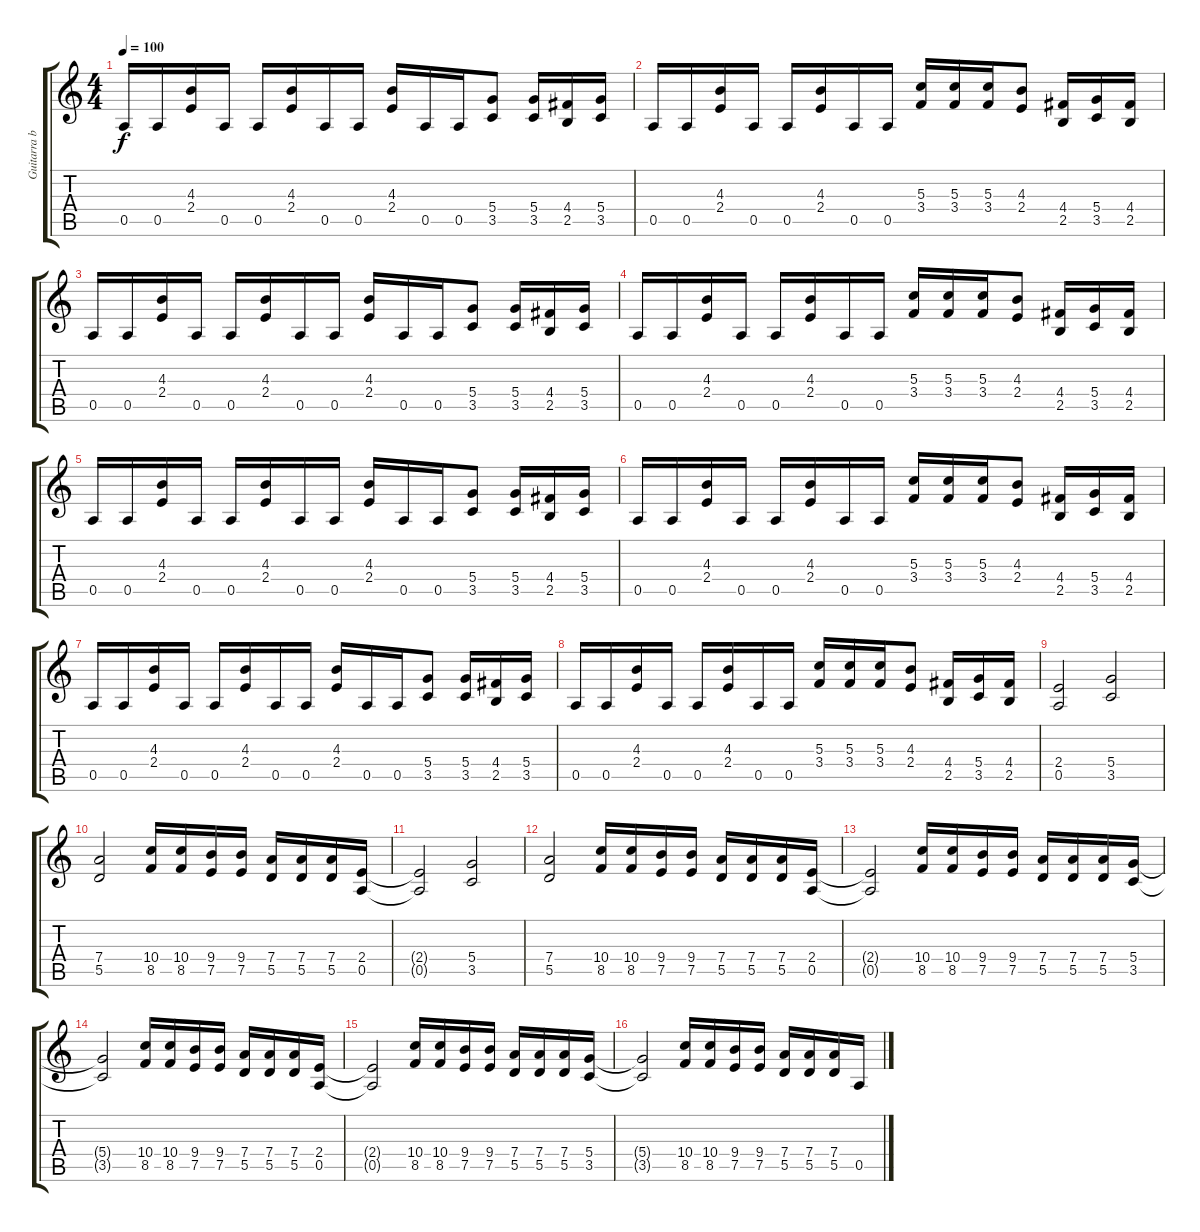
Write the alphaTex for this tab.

\track ("Guitarra base" "Guitarra b") {instrument overdrivenguitar}
\staff {score tabs}
\tuning (E4 B3 G3 D3 A2 E2) {hide}
\ts (4 4)
\tempo 100
\clef g2
\ks c
0.5.16{dy f instrument overdrivenguitar} 0.5.16 (4.3 2.4).16 0.5.16 0.5.16 (4.3 2.4).16 0.5.16 0.5.16 (4.3 2.4).16 0.5.16 0.5.16 (5.4 3.5).8 (5.4 3.5).16 (4.4 2.5).16 (5.4 3.5).16 |
0.5.16 0.5.16 (4.3 2.4).16 0.5.16 0.5.16 (4.3 2.4).16 0.5.16 0.5.16 (5.3 3.4).16 (5.3 3.4).16 (5.3 3.4).16 (4.3 2.4).8 (4.4 2.5).16 (5.4 3.5).16 (4.4 2.5).16 |
0.5.16 0.5.16 (4.3 2.4).16 0.5.16 0.5.16 (4.3 2.4).16 0.5.16 0.5.16 (4.3 2.4).16 0.5.16 0.5.16 (5.4 3.5).8 (5.4 3.5).16 (4.4 2.5).16 (5.4 3.5).16 |
0.5.16 0.5.16 (4.3 2.4).16 0.5.16 0.5.16 (4.3 2.4).16 0.5.16 0.5.16 (5.3 3.4).16 (5.3 3.4).16 (5.3 3.4).16 (4.3 2.4).8 (4.4 2.5).16 (5.4 3.5).16 (4.4 2.5).16 |
0.5.16 0.5.16 (4.3 2.4).16 0.5.16 0.5.16 (4.3 2.4).16 0.5.16 0.5.16 (4.3 2.4).16 0.5.16 0.5.16 (5.4 3.5).8 (5.4 3.5).16 (4.4 2.5).16 (5.4 3.5).16 |
0.5.16 0.5.16 (4.3 2.4).16 0.5.16 0.5.16 (4.3 2.4).16 0.5.16 0.5.16 (5.3 3.4).16 (5.3 3.4).16 (5.3 3.4).16 (4.3 2.4).8 (4.4 2.5).16 (5.4 3.5).16 (4.4 2.5).16 |
0.5.16 0.5.16 (4.3 2.4).16 0.5.16 0.5.16 (4.3 2.4).16 0.5.16 0.5.16 (4.3 2.4).16 0.5.16 0.5.16 (5.4 3.5).8 (5.4 3.5).16 (4.4 2.5).16 (5.4 3.5).16 |
0.5.16 0.5.16 (4.3 2.4).16 0.5.16 0.5.16 (4.3 2.4).16 0.5.16 0.5.16 (5.3 3.4).16 (5.3 3.4).16 (5.3 3.4).16 (4.3 2.4).8 (4.4 2.5).16 (5.4 3.5).16 (4.4 2.5).16 |
(2.4 0.5).2 (5.4 3.5).2 |
(7.4 5.5).2 (10.4 8.5).16 (10.4 8.5).16 (9.4 7.5).16 (9.4 7.5).16 (7.4 5.5).16 (7.4 5.5).16 (7.4 5.5).16 (2.4 0.5).16 |
(2.4{t} 0.5{t}).2 (5.4 3.5).2 |
(7.4 5.5).2 (10.4 8.5).16 (10.4 8.5).16 (9.4 7.5).16 (9.4 7.5).16 (7.4 5.5).16 (7.4 5.5).16 (7.4 5.5).16 (2.4 0.5).16 |
(2.4{t} 0.5{t}).2 (10.4 8.5).16 (10.4 8.5).16 (9.4 7.5).16 (9.4 7.5).16 (7.4 5.5).16 (7.4 5.5).16 (7.4 5.5).16 (5.4 3.5).16 |
(5.4{t} 3.5{t}).2 (10.4 8.5).16 (10.4 8.5).16 (9.4 7.5).16 (9.4 7.5).16 (7.4 5.5).16 (7.4 5.5).16 (7.4 5.5).16 (2.4 0.5).16 |
(2.4{t} 0.5{t}).2 (10.4 8.5).16 (10.4 8.5).16 (9.4 7.5).16 (9.4 7.5).16 (7.4 5.5).16 (7.4 5.5).16 (7.4 5.5).16 (5.4 3.5).16 |
(5.4{t} 3.5{t}).2 (10.4 8.5).16 (10.4 8.5).16 (9.4 7.5).16 (9.4 7.5).16 (7.4 5.5).16 (7.4 5.5).16 (7.4 5.5).16 0.5.16
